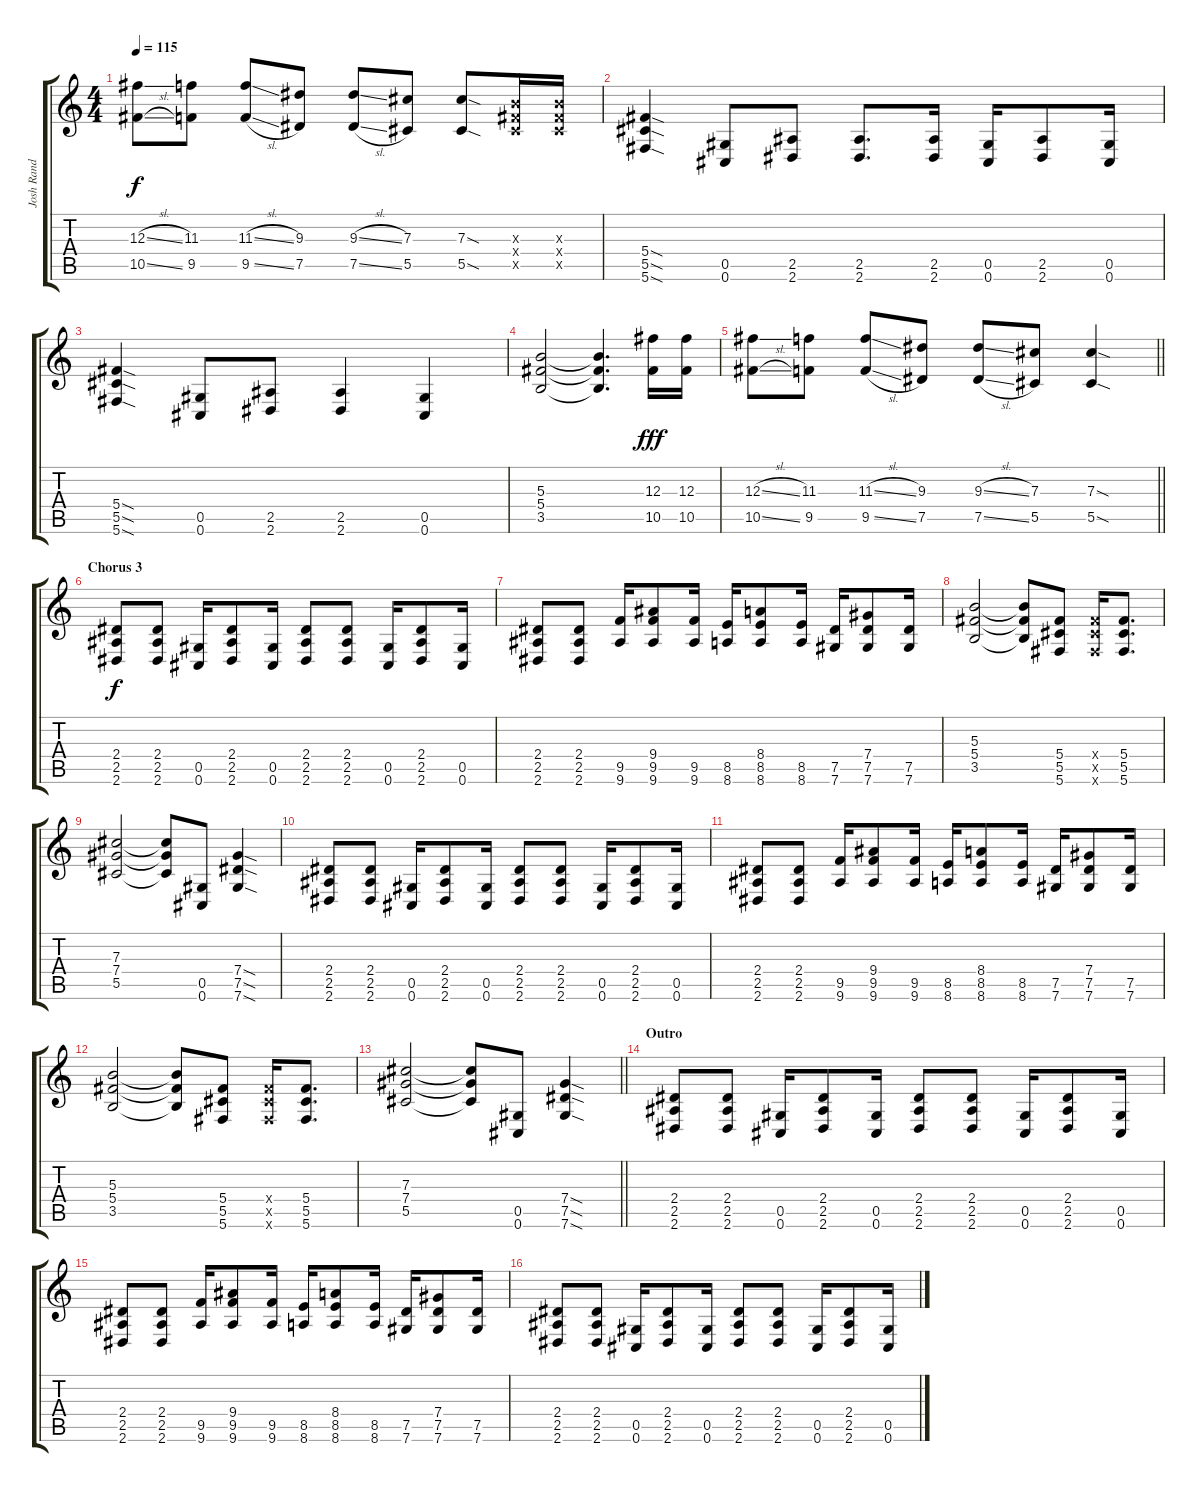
\track ("Josh Rand" "Josh Rand") {instrument overdrivenguitar}
\staff {score tabs}
\tuning (Eb4 Bb3 Gb3 Db3 Ab2 Db2) {hide}
\ts (4 4)
\tempo 115
\clef g2
\ks c
(12.3{sl} 10.5{sl}).8{dy f} (11.3 9.5).8 (11.3{sl} 9.5{sl}).8 (9.3 7.5).8 (9.3{sl} 7.5{sl}).8 (7.3 5.5).8 (7.3{sod} 5.5{sod}).8 (5.3{x} 5.4{x} 5.5{x}).16 (5.3{x} 5.4{x} 5.5{x}).16 |
(5.4{sod} 5.5{sod} 5.6{sod}).4 (0.5 0.6).8 (2.5 2.6).8 (2.5 2.6).8{d} (2.5 2.6).16 (0.5 0.6).16 (2.5 2.6).8 (0.5 0.6).16 |
(5.4{sod} 5.5{sod} 5.6{sod}).4 (0.5 0.6).8 (2.5 2.6).8 (2.5 2.6).4 (0.5 0.6).4 |
(5.3 5.4 3.5).2 (5.3{t} 5.4{t} 3.5{t}).4{d} (12.3 10.5).16{dy fff} (12.3 10.5).16 |
\barLineRight lightlight
(12.3{sl} 10.5{sl}).8 (11.3 9.5).8 (11.3{sl} 9.5{sl}).8 (9.3 7.5).8 (9.3{sl} 7.5{sl}).8 (7.3 5.5).8 (7.3{sod} 5.5{sod}).4 |
\section ("" "Chorus 3")
(2.4 2.5 2.6).8{dy f} (2.4 2.5 2.6).8 (0.5 0.6).16 (2.4 2.5 2.6).8 (0.5 0.6).16 (2.4 2.5 2.6).8 (2.4 2.5 2.6).8 (0.5 0.6).16 (2.4 2.5 2.6).8 (0.5 0.6).16 |
(2.4 2.5 2.6).8 (2.4 2.5 2.6).8 (9.5 9.6).16 (9.4 9.5 9.6).8 (9.5 9.6).16 (8.5 8.6).16 (8.4 8.5 8.6).8 (8.5 8.6).16 (7.5 7.6).16 (7.4 7.5 7.6).8 (7.5 7.6).16 |
(5.3 5.4 3.5).2 (5.3{t} 5.4{t} 3.5{t}).8 (5.4 5.5 5.6).8 (5.4{x} 5.5{x} 5.6{x}).16 (5.4 5.5 5.6).8{d} |
(7.3 7.4 5.5).2 (7.3{t} 7.4{t} 5.5{t}).8 (0.5 0.6).8 (7.4{sod} 7.5{sod} 7.6{sod}).4 |
(2.4 2.5 2.6).8 (2.4 2.5 2.6).8 (0.5 0.6).16 (2.4 2.5 2.6).8 (0.5 0.6).16 (2.4 2.5 2.6).8 (2.4 2.5 2.6).8 (0.5 0.6).16 (2.4 2.5 2.6).8 (0.5 0.6).16 |
(2.4 2.5 2.6).8 (2.4 2.5 2.6).8 (9.5 9.6).16 (9.4 9.5 9.6).8 (9.5 9.6).16 (8.5 8.6).16 (8.4 8.5 8.6).8 (8.5 8.6).16 (7.5 7.6).16 (7.4 7.5 7.6).8 (7.5 7.6).16 |
(5.3 5.4 3.5).2 (5.3{t} 5.4{t} 3.5{t}).8 (5.4 5.5 5.6).8 (5.4{x} 5.5{x} 5.6{x}).16 (5.4 5.5 5.6).8{d} |
\barLineRight lightlight
(7.3 7.4 5.5).2 (7.3{t} 7.4{t} 5.5{t}).8 (0.5 0.6).8 (7.4{sod} 7.5{sod} 7.6{sod}).4 |
\section ("" "Outro")
(2.4 2.5 2.6).8 (2.4 2.5 2.6).8 (0.5 0.6).16 (2.4 2.5 2.6).8 (0.5 0.6).16 (2.4 2.5 2.6).8 (2.4 2.5 2.6).8 (0.5 0.6).16 (2.4 2.5 2.6).8 (0.5 0.6).16 |
(2.4 2.5 2.6).8 (2.4 2.5 2.6).8 (9.5 9.6).16 (9.4 9.5 9.6).8 (9.5 9.6).16 (8.5 8.6).16 (8.4 8.5 8.6).8 (8.5 8.6).16 (7.5 7.6).16 (7.4 7.5 7.6).8 (7.5 7.6).16 |
(2.4 2.5 2.6).8 (2.4 2.5 2.6).8 (0.5 0.6).16 (2.4 2.5 2.6).8 (0.5 0.6).16 (2.4 2.5 2.6).8 (2.4 2.5 2.6).8 (0.5 0.6).16 (2.4 2.5 2.6).8 (0.5 0.6).16
